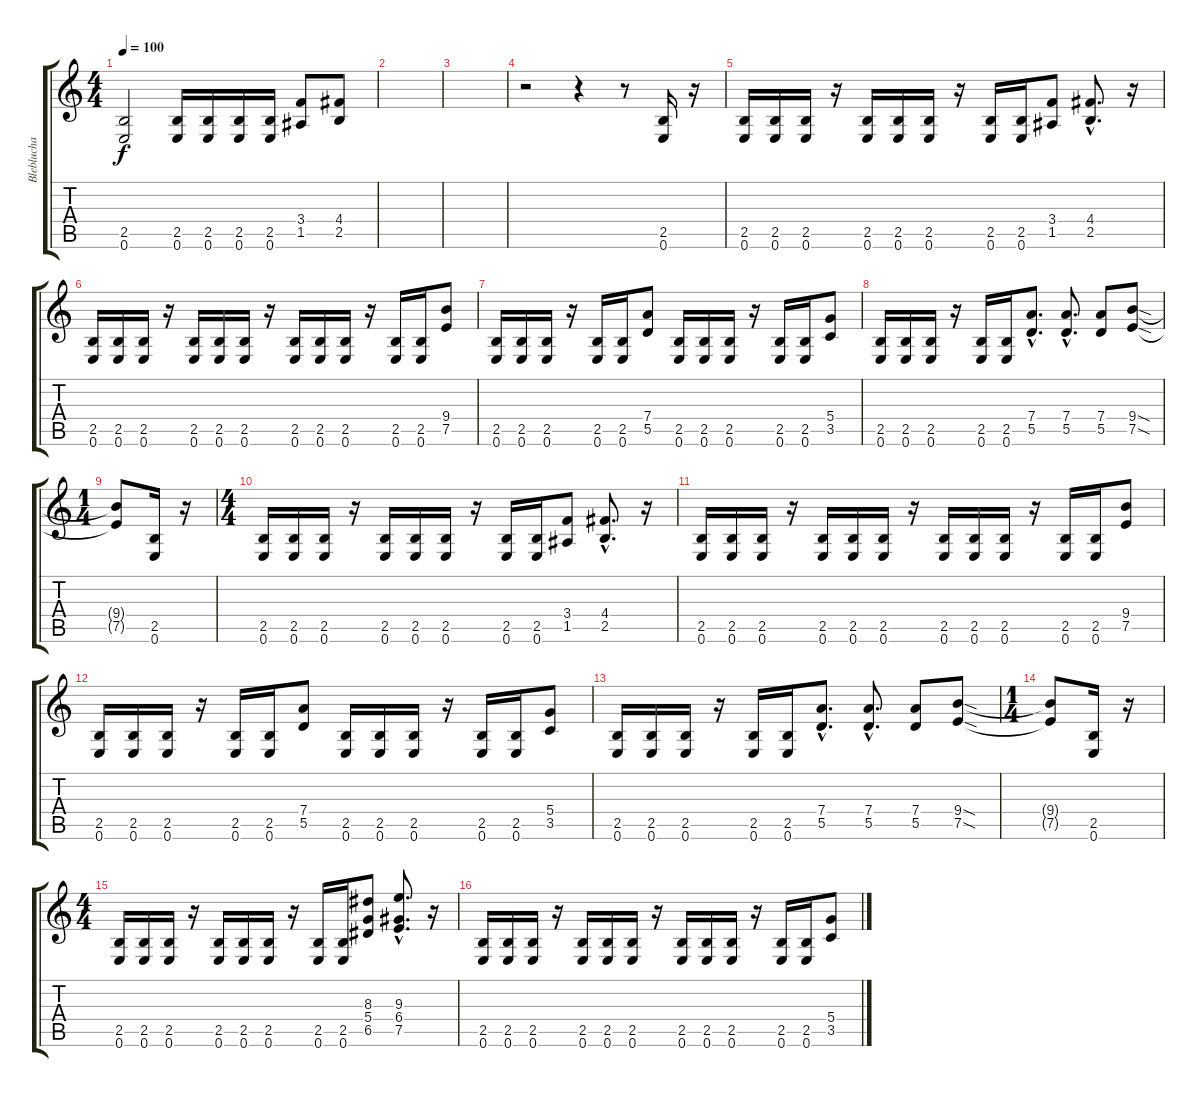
\track ("Bleblucha" "Bleblucha") {instrument distortionguitar}
\staff {score tabs}
\tuning (E4 B3 G3 D3 A2 E2) {hide}
\ts (4 4)
\tempo 100
\clef g2
\ks c
(2.5 0.6).2{dy f instrument distortionguitar} (2.5 0.6).16 (2.5 0.6).16 (2.5 0.6).16 (2.5 0.6).16 (3.4 1.5).8 (4.4 2.5).8 |
|
|
r.2 r.4 r.8 (2.5 0.6).16 r.16 |
(2.5 0.6).16 (2.5 0.6).16 (2.5 0.6).16 r.16 (2.5 0.6).16 (2.5 0.6).16 (2.5 0.6).16 r.16 (2.5 0.6).16 (2.5 0.6).16 (3.4 1.5).8 (4.4{hac} 2.5{hac}).8{d} r.16 |
(2.5 0.6).16 (2.5 0.6).16 (2.5 0.6).16 r.16 (2.5 0.6).16 (2.5 0.6).16 (2.5 0.6).16 r.16 (2.5 0.6).16 (2.5 0.6).16 (2.5 0.6).16 r.16 (2.5 0.6).16 (2.5 0.6).16 (9.4 7.5).8 |
(2.5 0.6).16 (2.5 0.6).16 (2.5 0.6).16 r.16 (2.5 0.6).16 (2.5 0.6).16 (7.4 5.5).8 (2.5 0.6).16 (2.5 0.6).16 (2.5 0.6).16 r.16 (2.5 0.6).16 (2.5 0.6).16 (5.4 3.5).8 |
(2.5 0.6).16 (2.5 0.6).16 (2.5 0.6).16 r.16 (2.5 0.6).16 (2.5 0.6).16 (7.4{hac} 5.5{hac}).8{d} (7.4{hac} 5.5{hac}).8{d} (7.4 5.5).8 (9.4{sod} 7.5{sod}).8 |
\ts (1 4)
(9.4{t} 7.5{t}).8 (2.5 0.6).16 r.16 |
\ts (4 4)
(2.5 0.6).16 (2.5 0.6).16 (2.5 0.6).16 r.16 (2.5 0.6).16 (2.5 0.6).16 (2.5 0.6).16 r.16 (2.5 0.6).16 (2.5 0.6).16 (3.4 1.5).8 (4.4{hac} 2.5{hac}).8{d} r.16 |
(2.5 0.6).16 (2.5 0.6).16 (2.5 0.6).16 r.16 (2.5 0.6).16 (2.5 0.6).16 (2.5 0.6).16 r.16 (2.5 0.6).16 (2.5 0.6).16 (2.5 0.6).16 r.16 (2.5 0.6).16 (2.5 0.6).16 (9.4 7.5).8 |
(2.5 0.6).16 (2.5 0.6).16 (2.5 0.6).16 r.16 (2.5 0.6).16 (2.5 0.6).16 (7.4 5.5).8 (2.5 0.6).16 (2.5 0.6).16 (2.5 0.6).16 r.16 (2.5 0.6).16 (2.5 0.6).16 (5.4 3.5).8 |
(2.5 0.6).16 (2.5 0.6).16 (2.5 0.6).16 r.16 (2.5 0.6).16 (2.5 0.6).16 (7.4{hac} 5.5{hac}).8{d} (7.4{hac} 5.5{hac}).8{d} (7.4 5.5).8 (9.4{sod} 7.5{sod}).8 |
\ts (1 4)
(9.4{t} 7.5{t}).8 (2.5 0.6).16 r.16 |
\ts (4 4)
(2.5 0.6).16 (2.5 0.6).16 (2.5 0.6).16 r.16 (2.5 0.6).16 (2.5 0.6).16 (2.5 0.6).16 r.16 (2.5 0.6).16 (2.5 0.6).16 (8.3 5.4 6.5).8 (9.3{hac} 6.4{hac} 7.5{hac}).8{d} r.16 |
(2.5 0.6).16 (2.5 0.6).16 (2.5 0.6).16 r.16 (2.5 0.6).16 (2.5 0.6).16 (2.5 0.6).16 r.16 (2.5 0.6).16 (2.5 0.6).16 (2.5 0.6).16 r.16 (2.5 0.6).16 (2.5 0.6).16 (5.4 3.5).8
